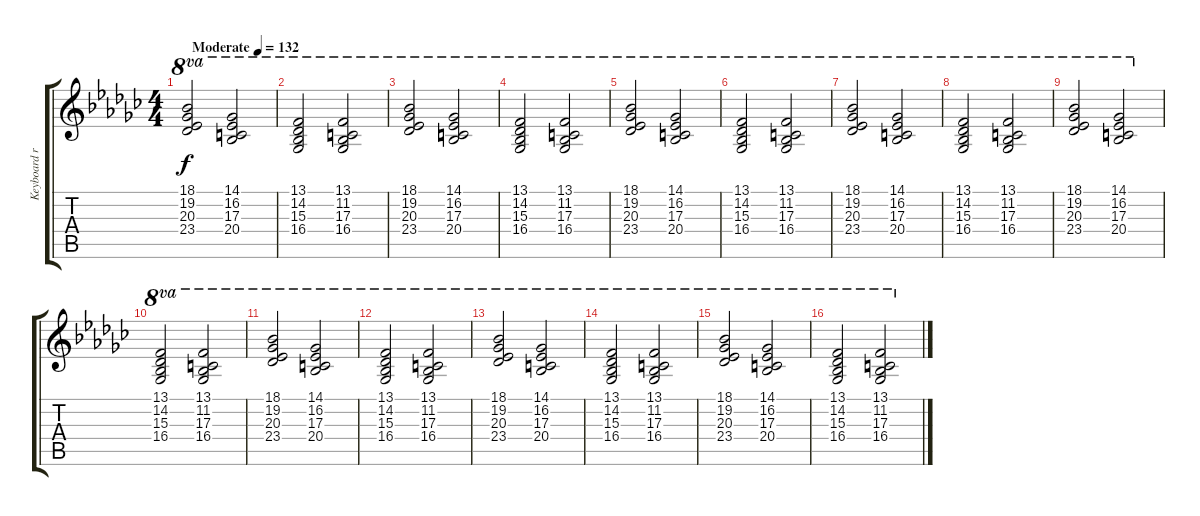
\track ("Keyboard right hand" "Keyboard r") {instrument electricgrandpiano}
\staff {score tabs}
\tuning (E4 B3 G3 D3 A2 E2) {hide}
\ts (4 4)
\tempo (132 "Moderate")
\clef g2
\ks gb
(18.1 19.2 20.3 23.4).2{ot 8va dy f instrument electricgrandpiano} (14.1 16.2 17.3 20.4).2{ot 8va} |
(13.1 14.2 15.3 16.4).2{ot 8va} (13.1 11.2 17.3 16.4).2{ot 8va} |
(18.1 19.2 20.3 23.4).2{ot 8va} (14.1 16.2 17.3 20.4).2{ot 8va} |
(13.1 14.2 15.3 16.4).2{ot 8va} (13.1 11.2 17.3 16.4).2{ot 8va} |
(18.1 19.2 20.3 23.4).2{ot 8va} (14.1 16.2 17.3 20.4).2{ot 8va} |
(13.1 14.2 15.3 16.4).2{ot 8va} (13.1 11.2 17.3 16.4).2{ot 8va} |
(18.1 19.2 20.3 23.4).2{ot 8va} (14.1 16.2 17.3 20.4).2{ot 8va} |
(13.1 14.2 15.3 16.4).2{ot 8va} (13.1 11.2 17.3 16.4).2{ot 8va} |
(18.1 19.2 20.3 23.4).2{ot 8va} (14.1 16.2 17.3 20.4).2{ot 8va} |
(13.1 14.2 15.3 16.4).2{ot 8va} (13.1 11.2 17.3 16.4).2{ot 8va} |
(18.1 19.2 20.3 23.4).2{ot 8va} (14.1 16.2 17.3 20.4).2{ot 8va} |
(13.1 14.2 15.3 16.4).2{ot 8va} (13.1 11.2 17.3 16.4).2{ot 8va} |
(18.1 19.2 20.3 23.4).2{ot 8va} (14.1 16.2 17.3 20.4).2{ot 8va} |
(13.1 14.2 15.3 16.4).2{ot 8va} (13.1 11.2 17.3 16.4).2{ot 8va} |
(18.1 19.2 20.3 23.4).2{ot 8va} (14.1 16.2 17.3 20.4).2{ot 8va} |
(13.1 14.2 15.3 16.4).2{ot 8va} (13.1 11.2 17.3 16.4).2{ot 8va}
